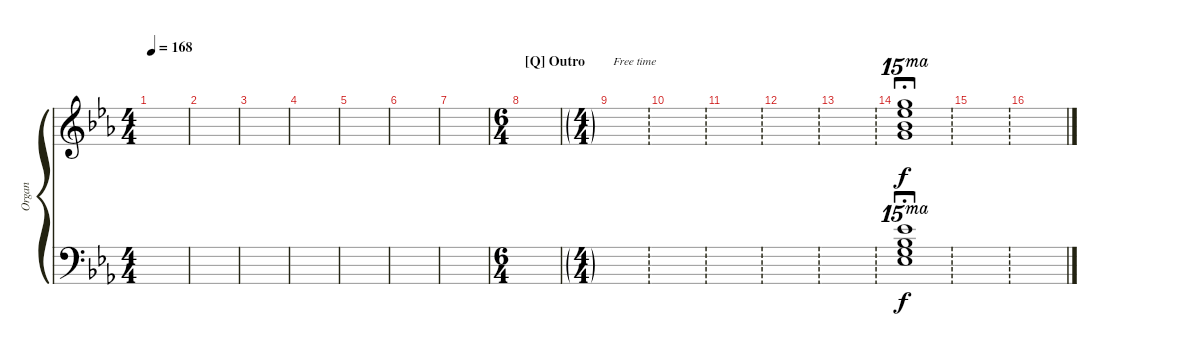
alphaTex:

\defaultSystemsLayout 4
\bracketExtendMode groupsimilarinstruments
\otherSystemsTrackNameOrientation horizontal
\track ("Organ" "Organ") {instrument drawbarorgan}
\staff {score}
\tuning (E4 B3 G3 D3 A2 E2)
\ts (4 4)
\tempo 168
\clef g2
\ks eb
|
|
|
|
|
|
|
\ts (6 4)
\section ("Q" "Outro")
|
\ts (4 4)
\ft
|
\ft
|
\ft
|
\ft
|
\ft
|
\ft
(46.5{acc forcenatural} 44.4{acc b} 44.3{acc b} 44.2{acc forcenatural}).1{ot 15ma fermata (long 1)} |
\ft
|
\ft
\staff {score}
\tuning (E4 B3 G3 D3 A2 E2)
\clef f4
\ottava regular
\simile none
\ks eb
|
|
|
|
|
|
|
|
|
|
|
|
|
(24.3{acc forcenatural} 23.2{acc b} 23.1{acc b} 25.4{acc b}).1{ot 15ma fermata (long 1)} |
|
